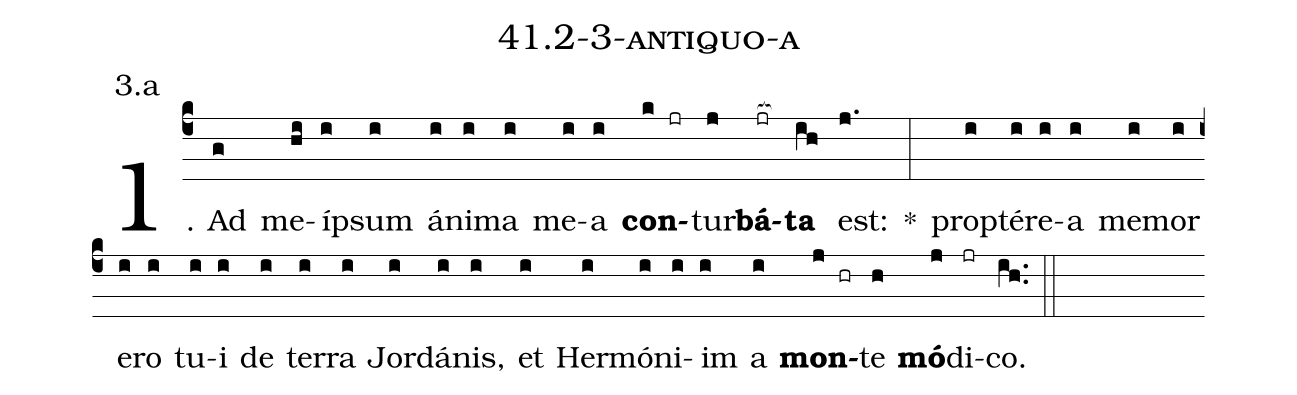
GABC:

name: 41.2-3-antiquo-a;
annotation: 3.a;
%%
(c4)1. Ad(g) me(hi)íp(i)sum(i) á(i)ni(i)ma(i) me(i)a(i) <b>con</b>(k jr)tur(j)<b>bá</b>(jr[ocb:1{])<b>ta</b>(ih[ocb:0}]) est:(j.) *(:) prop(i)tér(i)e(i)a(i) me(i)mor(i) e(i)ro(i) tu(i)i(i) de(i) ter(i)ra(i) Jor(i)dá(i)nis,(i) et(i) Her(i)mó(i)ni(i)im(i) a(i) <b>mon</b>(j hr)te(h) <b>mó</b>(j)di(jr)co.(ih..) (::)


%E(i) u(i) o(j) u(h) a(j) e.(ih..) (::)
